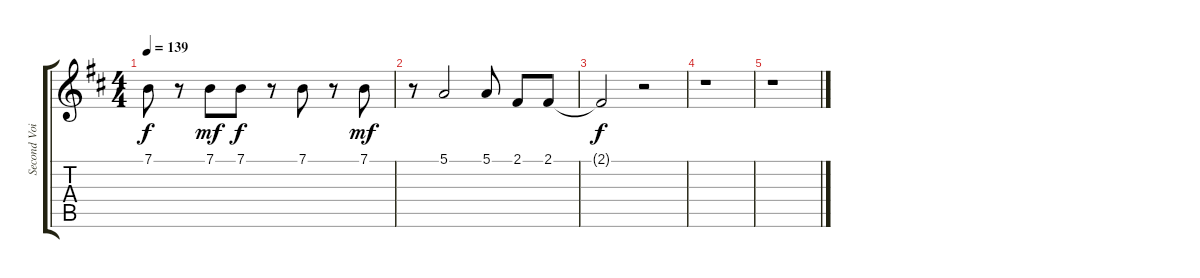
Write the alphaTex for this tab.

\track ("Second Voice" "Second Voi") {instrument sopranosax}
\staff {score tabs}
\tuning (E4 B3 G3 D3 A2 E2) {hide}
\ts (4 4)
\tempo 139
\clef g2
\ks d
7.1.8{dy f} r.8 7.1.8{dy mf} 7.1.8{dy f} r.8 7.1.8 r.8 7.1.8{dy mf} |
r.8 5.1.2 5.1.8 2.1.8 2.1.8 |
2.1{t}.2{dy f} r.2 |
r.1 |
r.1
